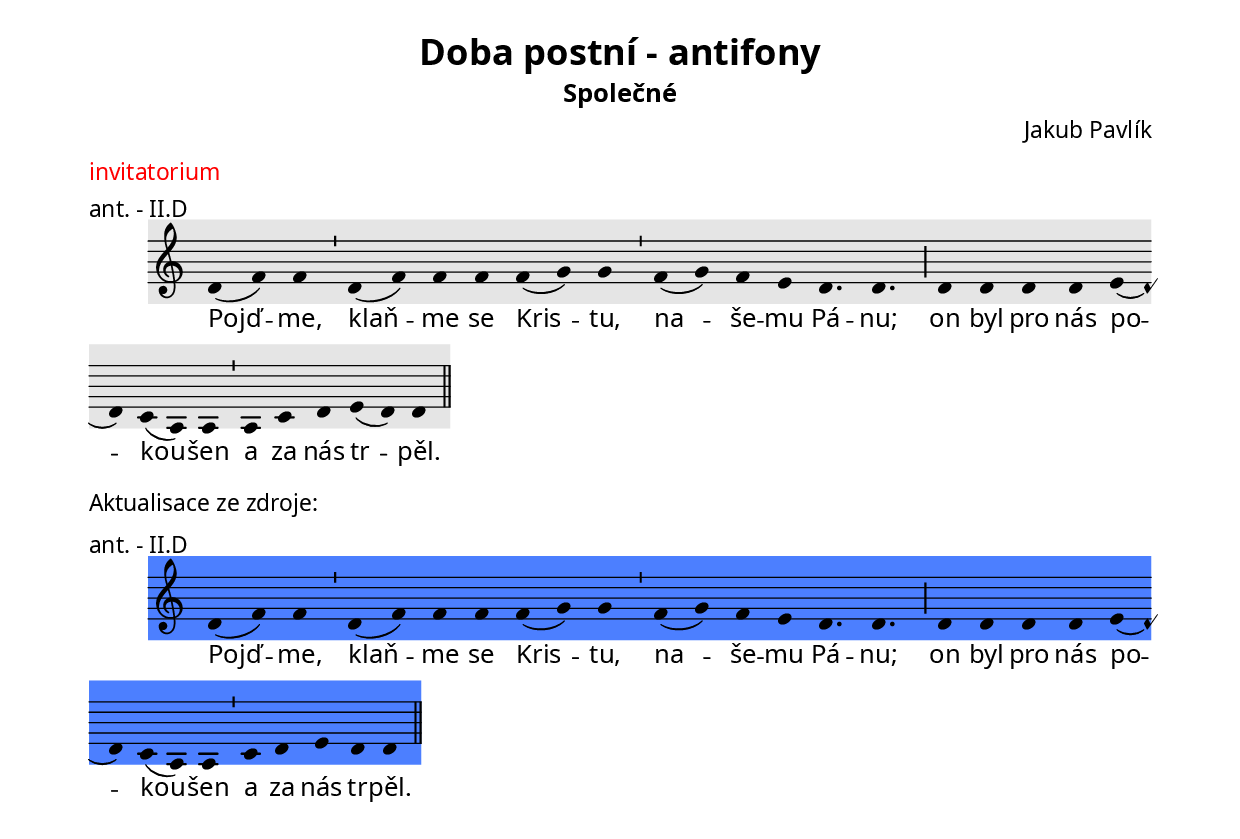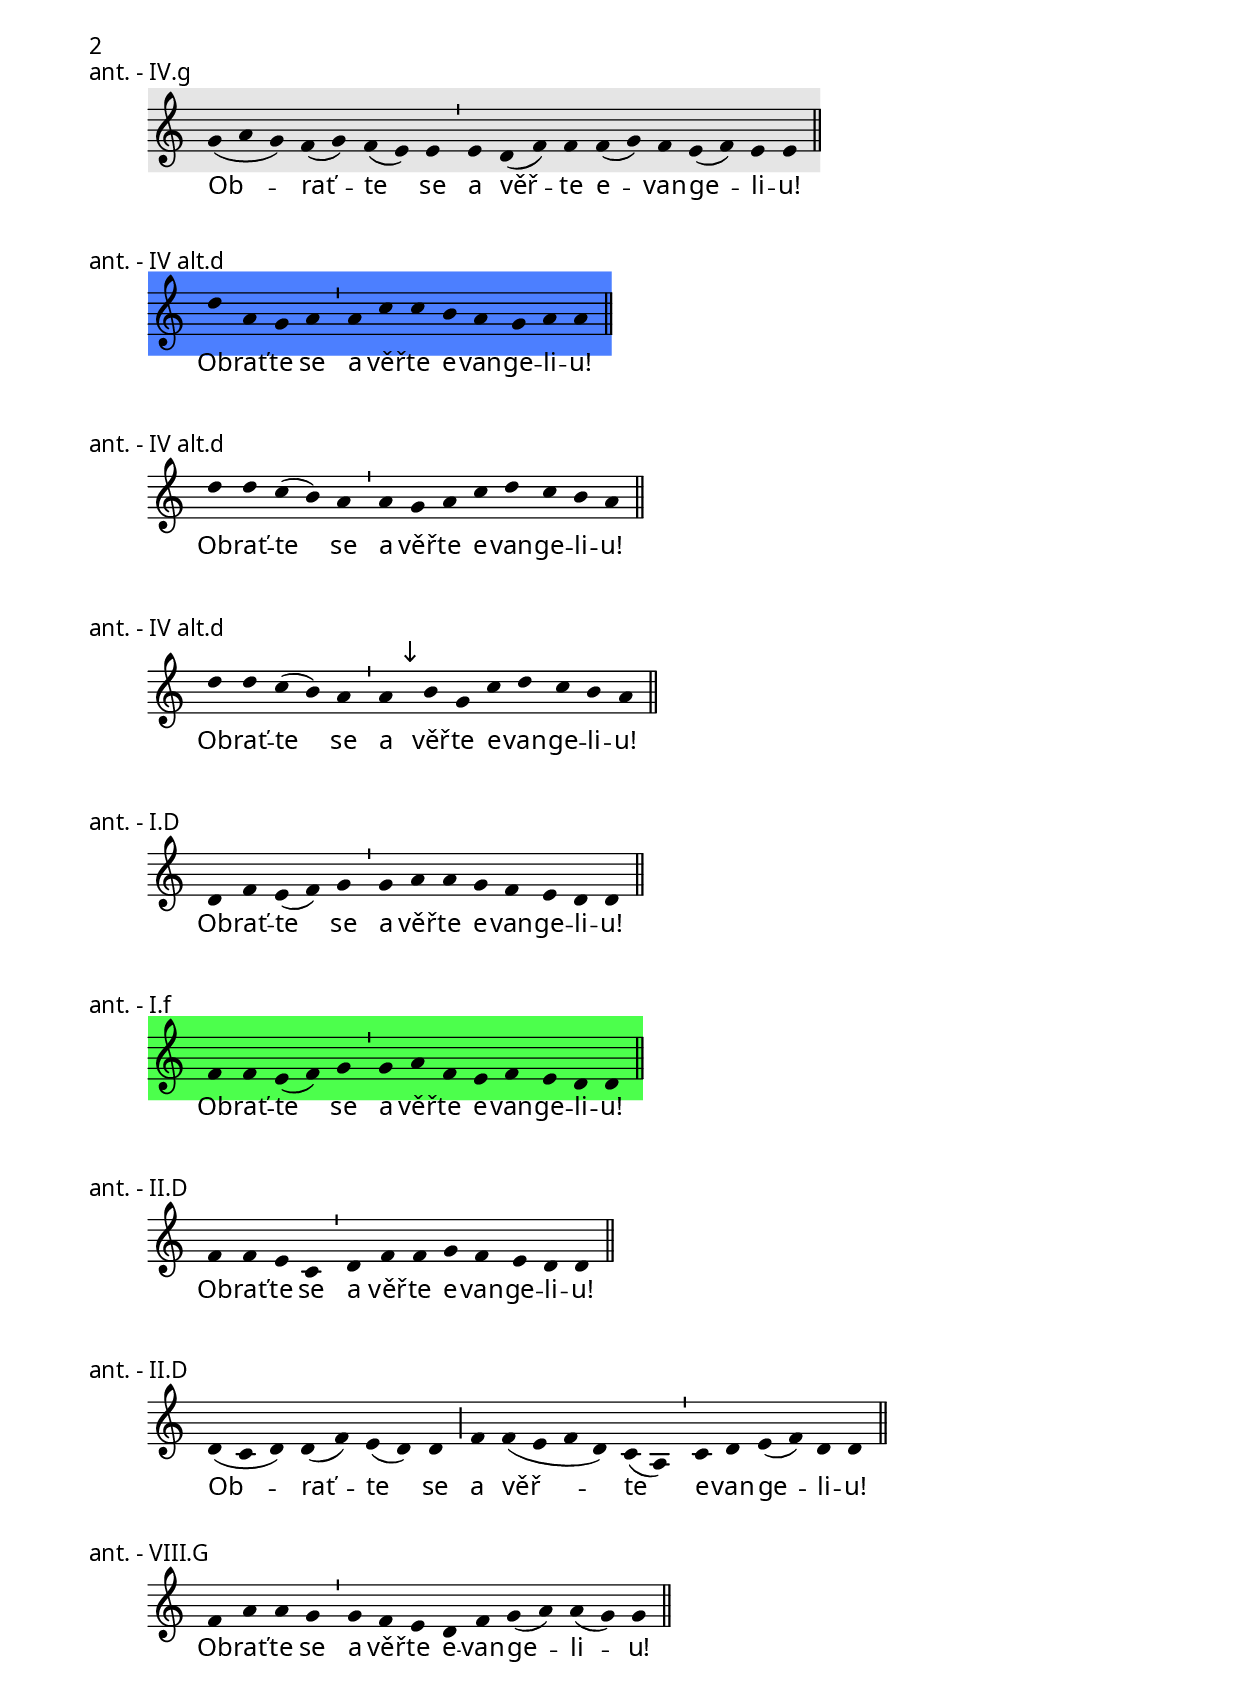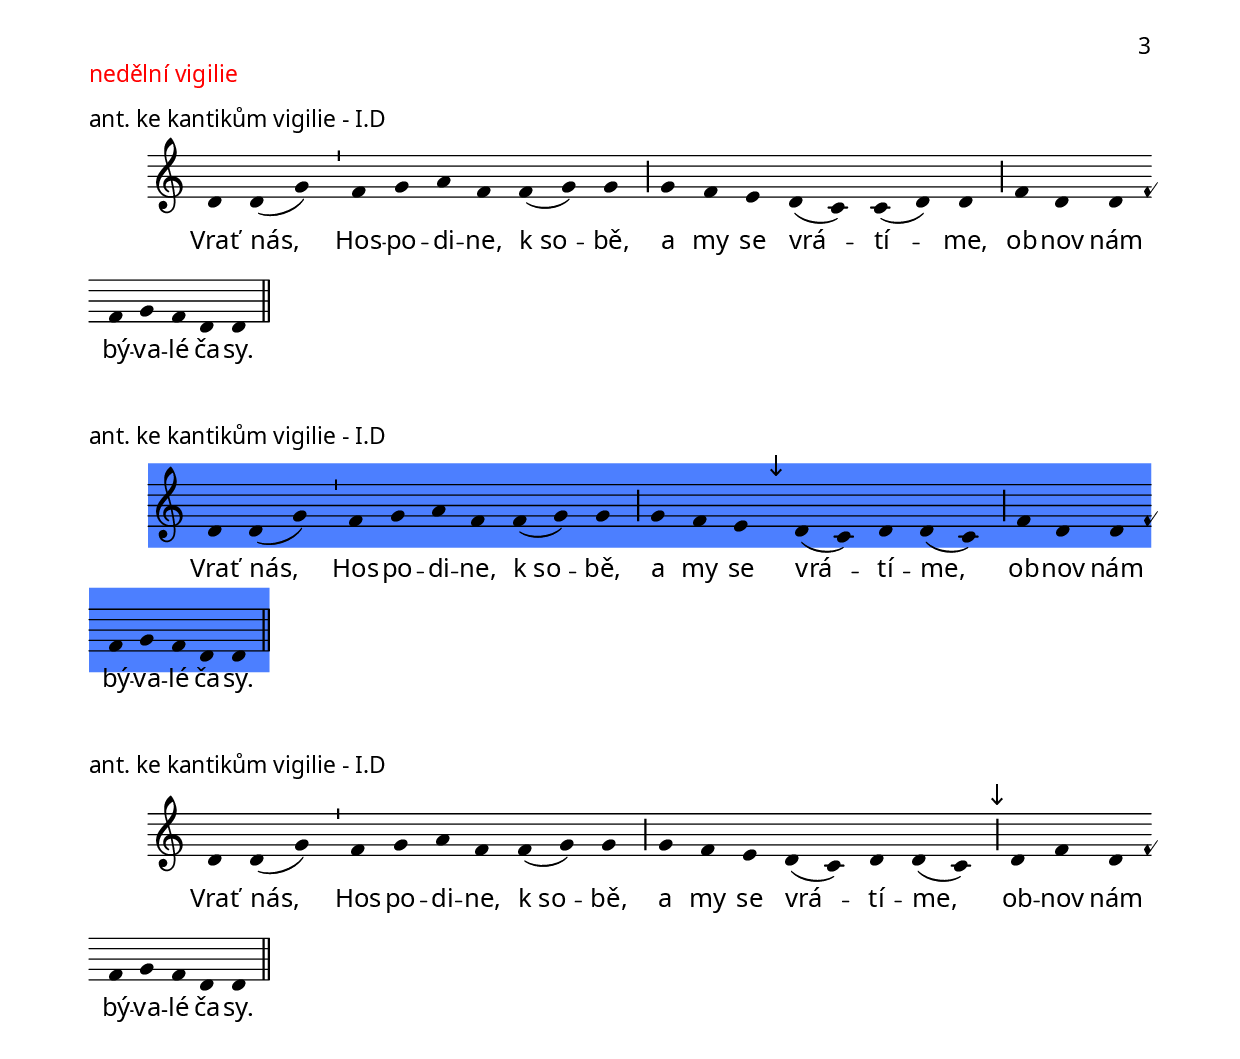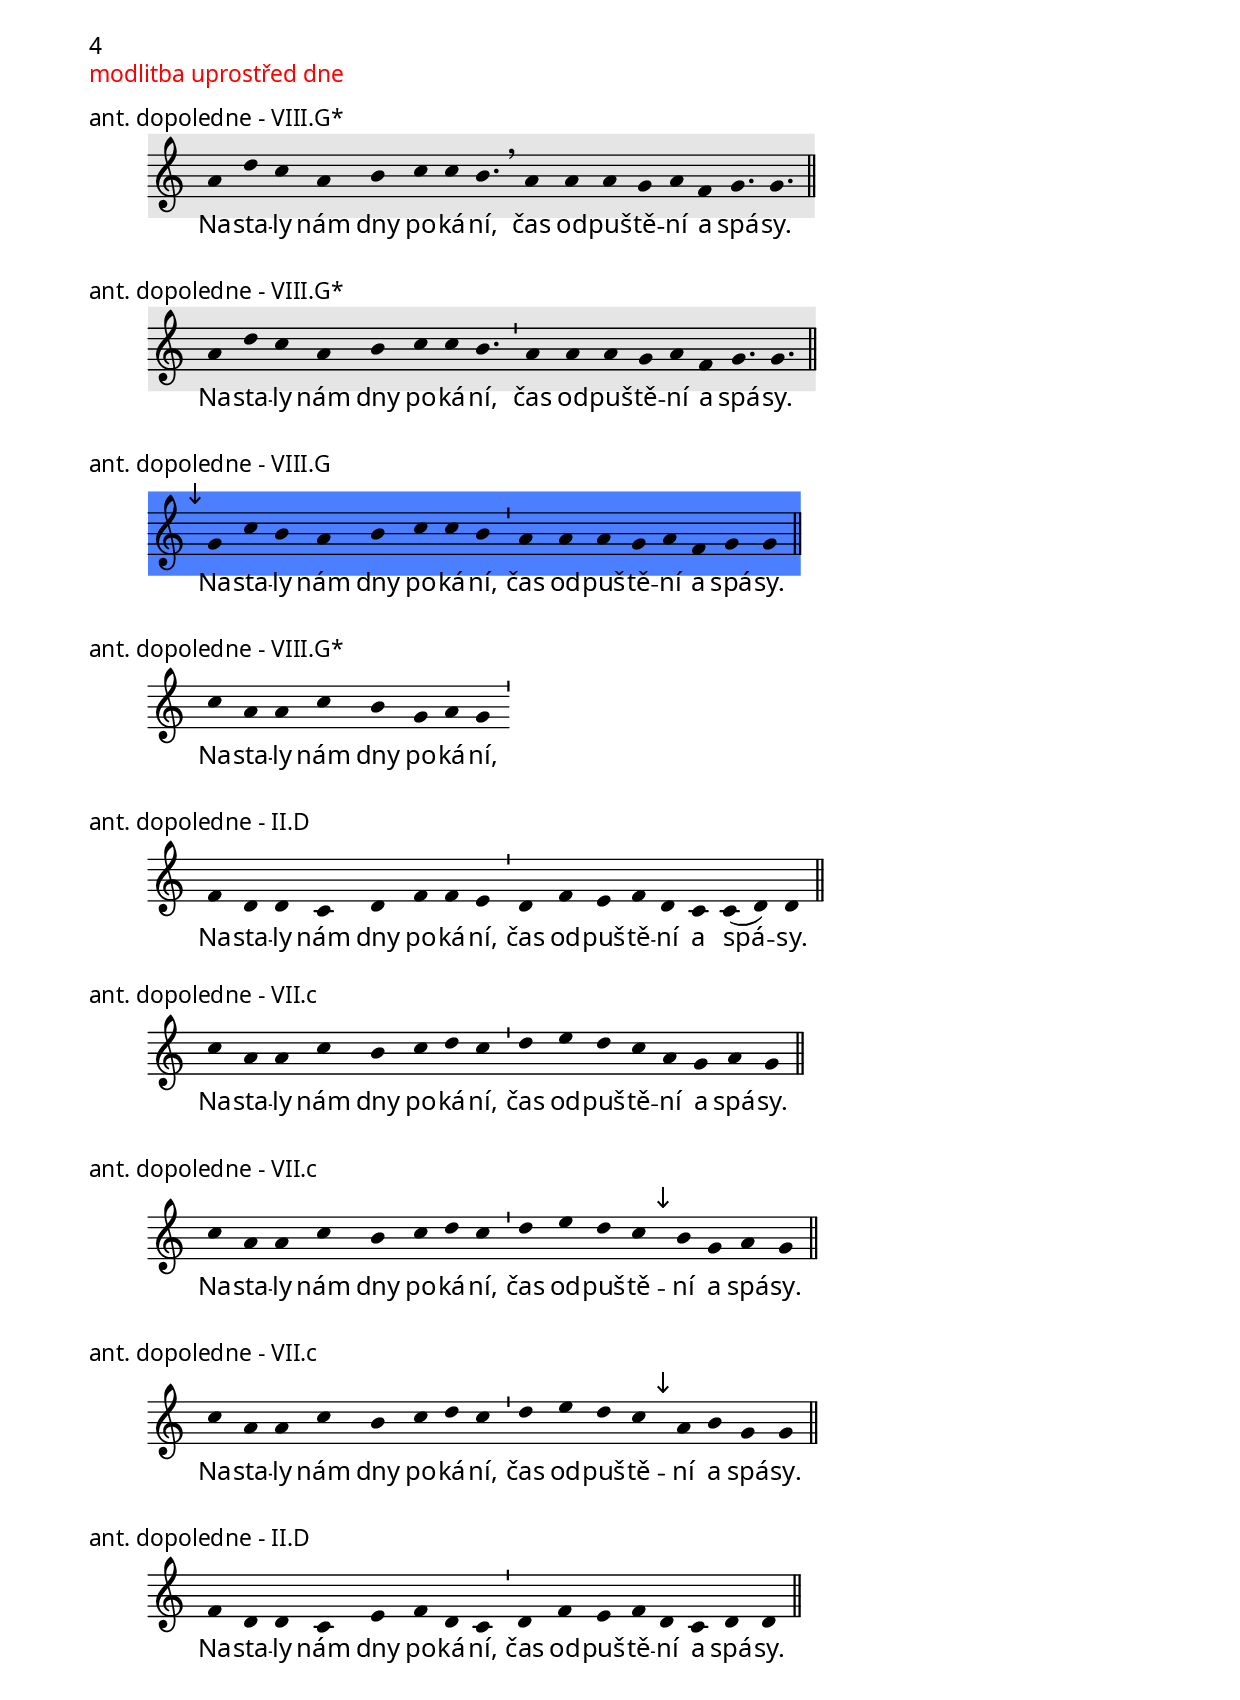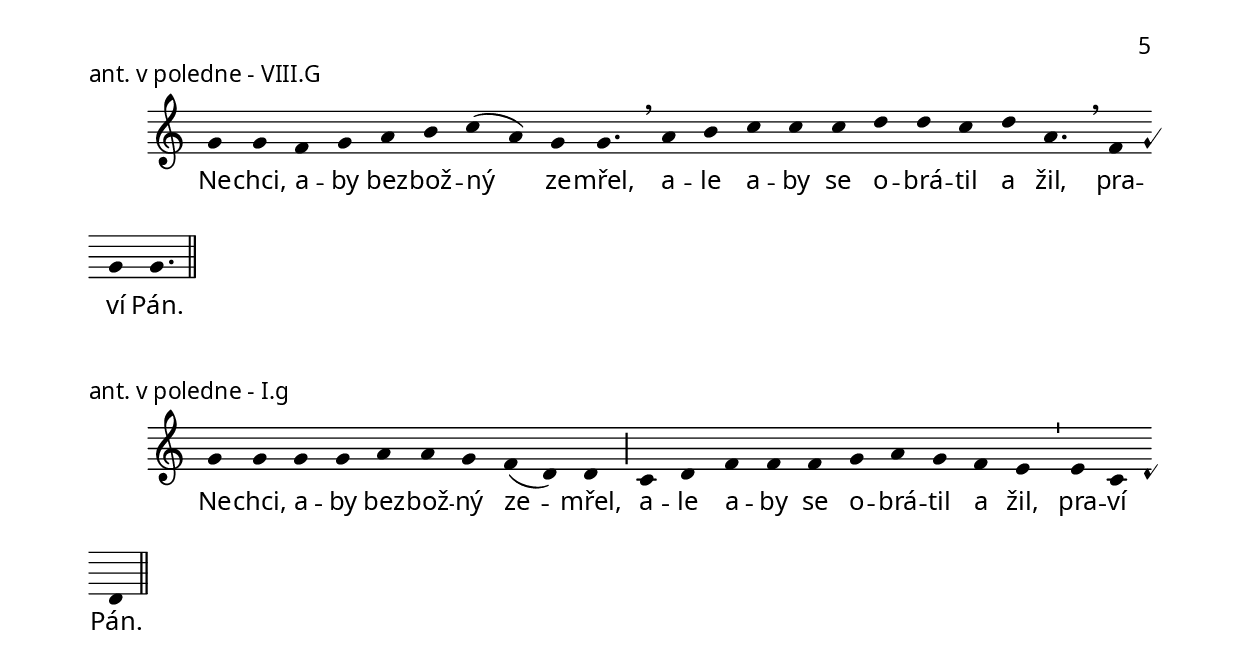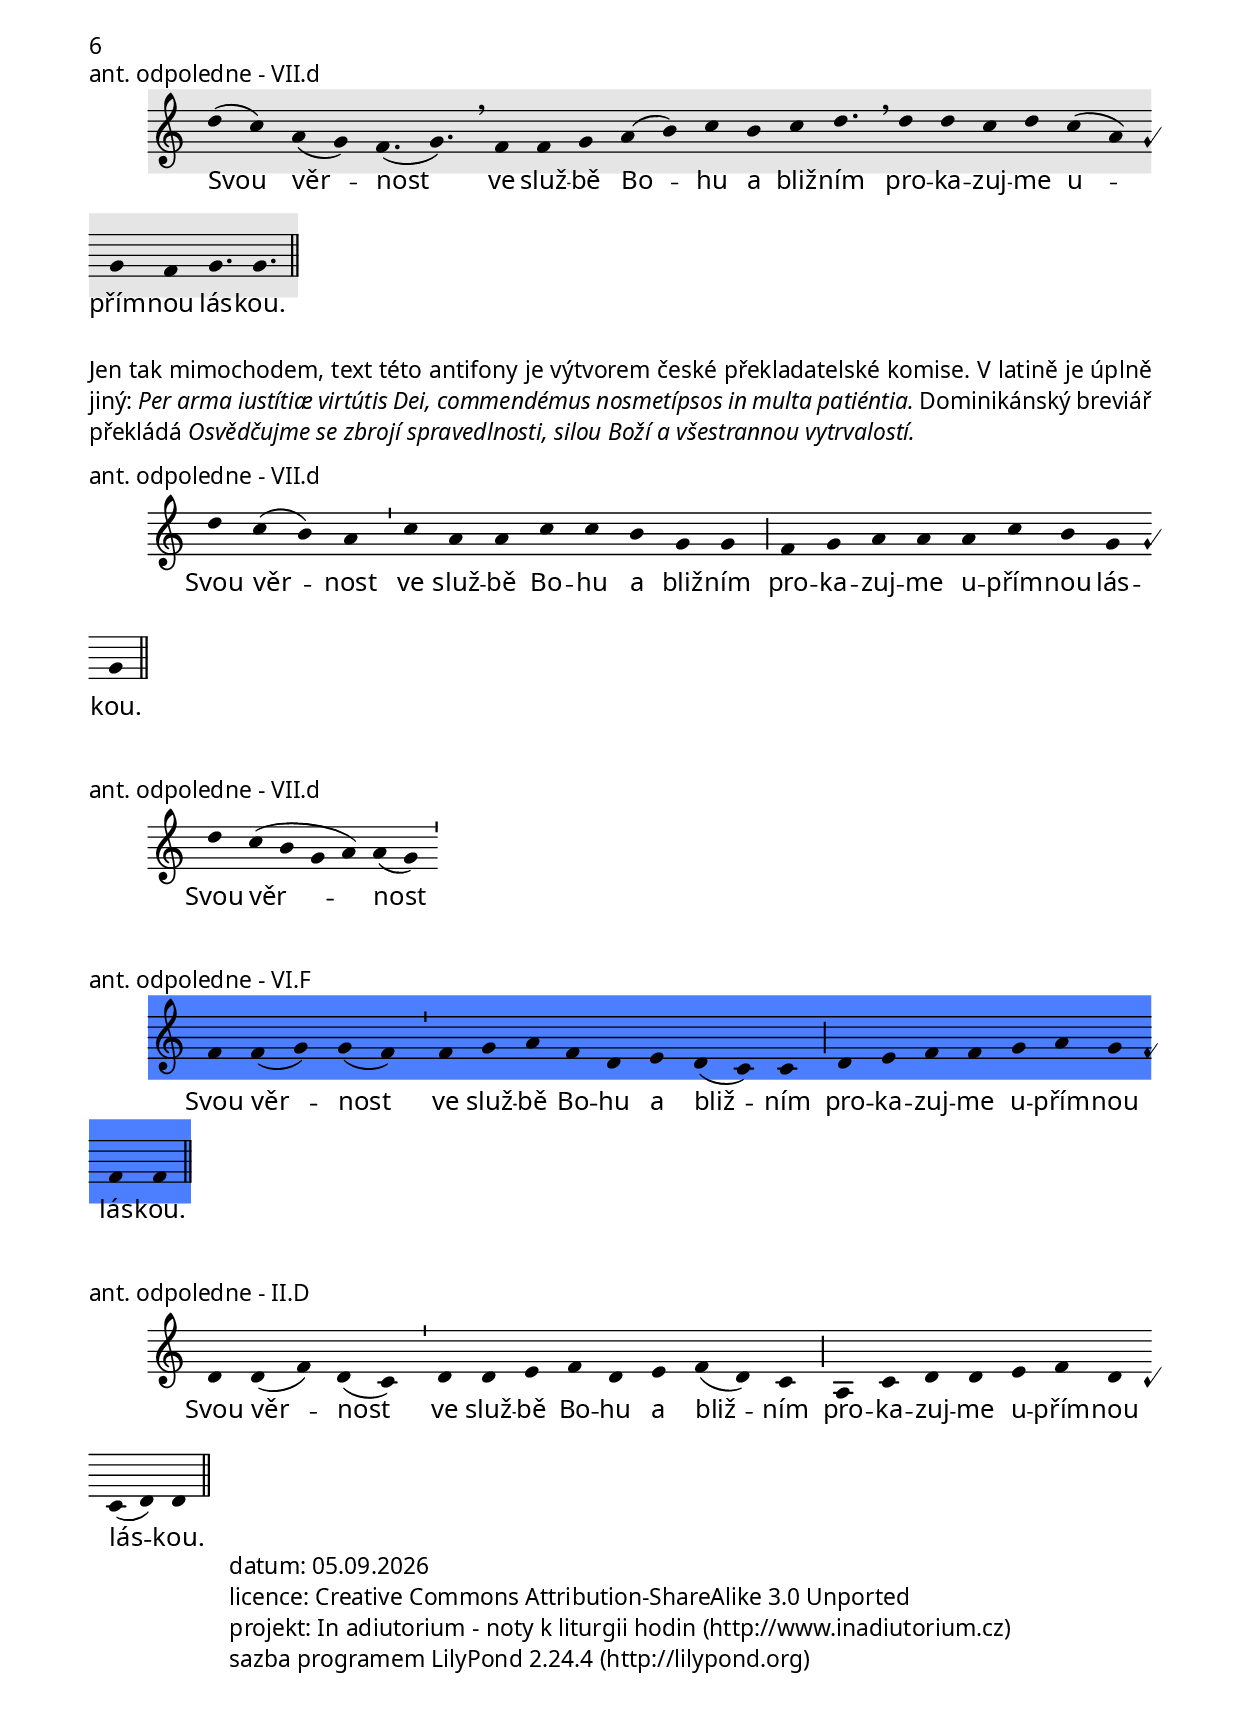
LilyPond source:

\version "2.14.2"

\header {
  title = "Doba postní - antifony"
  composer = "Jakub Pavlík"
}

\include "spolecne.ly"

\bookpart {
  \header {
    subtitle = "Společné"
  }

  \markup {\nadpisHodinka {"invitatorium"}}

  \score {
    \relative c' {
      \zvyraznovacSedy
      \choralniRezim
      d4( f) f \barMin
      d( f) f f f( g) g \barMin f( g) f e d4. d \barMaior
      d4 d d d e( d) c( a) a \barMin a c d e( d) d \barFinalis
    }
    \addlyrics {
      Pojď -- me,
      klaň -- me se Kris -- tu, na -- še -- mu Pá -- nu;
      on byl pro nás po -- kou -- šen a za nás tr -- pěl.
    }
    \header {
      quid = "ant."
      modus = "II"
      differentia = "D"
      psalmus = ""
      id = ""
      fons = "Z antifon pro Svatý týden."
      piece = \markup {\sestavTitulekBezZalmu}
    }
  }

  \markup{Aktualisace ze zdroje:}

  \score {
    \relative c' {
      \zvyraznovacModry
      \choralniRezim
      d4( f) f \barMin
      d( f) f f f( g) g \barMin f( g) f e d4. d \barMaior
      d4 d d d e( d) c( a) a \barMin c d e d d \barFinalis
    }
    \addlyrics {
      Pojď -- me,
      klaň -- me se Kris -- tu, na -- še -- mu Pá -- nu;
      on byl pro nás po -- kou -- šen a za nás tr -- pěl.
    }
    \header {
      quid = "ant."
      modus = "II"
      differentia = "D"
      psalmus = ""
      id = "invit"
      fial = "pust_svatytyden.ly#invit"
      piece = \markup {\sestavTitulekBezZalmu}
    }
  }

  \pageBreak

  \score {
    \relative c'' {
      \zvyraznovacSedy
      \choralniRezim
      g( a g) f( g) f( e) e \barMin
      e d( f) f f( g) f e( f) e e \barFinalis
    }
    \addlyrics {
      Ob -- rať -- te se
      a věř -- te e -- van -- ge -- li -- u!
    }
    \header {
      quid = "ant."
      modus = "IV"
      differentia = "g"
      psalmus = ""
      id = ""
      piece = \markup {\sestavTitulekBezZalmu}
    }
  }

  \score {
    \relative c'' {
      \zvyraznovacModry
      \choralniRezim
      d4 a g a \barMin
      a c c b a g a a \barFinalis
    }
    \addlyrics {
      Ob -- rať -- te se
      a věř -- te e -- van -- ge -- li -- u!
    }
    \header {
      quid = "ant."
      modus = "IV alt"
      differentia = "d"
      psalmus = ""
      id = ""
      piece = \markup {\sestavTitulekBezZalmu}
    }
  }

  \score {
    \relative c'' {
      \choralniRezim
      d4 d c( b) a \barMin
      a g a c d c b a \barFinalis
    }
    \addlyrics {
      Ob -- rať -- te se
      a věř -- te e -- van -- ge -- li -- u!
    }
    \header {
      quid = "ant."
      modus = "IV alt"
      differentia = "d"
      psalmus = ""
      id = "invit2"
      piece = \markup {\sestavTitulekBezZalmu}
    }
  }

  \score {
    \relative c'' {
      \choralniRezim
      d4 d c( b) a \barMin
      a \mark\sipka b g c d c b a \barFinalis
    }
    \addlyrics {
      Ob -- rať -- te se
      a věř -- te e -- van -- ge -- li -- u!
    }
    \header {
      quid = "ant."
      modus = "IV alt"
      differentia = "d"
      psalmus = ""
      id = "invit2"
      piece = \markup {\sestavTitulekBezZalmu}
    }
  }

  \score {
    \relative c' {
      \choralniRezim
      d4 f e( f) g \barMin
      g a a g f e d d \barFinalis
    }
    \addlyrics {
      Ob -- rať -- te se
      a věř -- te e -- van -- ge -- li -- u!
    }
    \header {
      quid = "ant."
      modus = "I"
      differentia = "D"
      psalmus = ""
      id = "invit2"
      piece = \markup {\sestavTitulekBezZalmu}
    }
  }

  \score {
    \relative c' {
      \zvyraznovacZeleny
      \choralniRezim
      f4 f e( f) g \barMin
      g a f e f e d d \barFinalis
    }
    \addlyrics {
      Ob -- rať -- te se
      a věř -- te e -- van -- ge -- li -- u!
    }
    \header {
      quid = "ant."
      modus = "I"
      differentia = "f"
      psalmus = ""
      id = "invit2"
      piece = \markup {\sestavTitulekBezZalmu}
    }
  }

  \score {
    \relative c' {
      \choralniRezim
      f4 f e c \barMin
      d f f g f e d d \barFinalis
    }
    \addlyrics {
      Ob -- rať -- te se
      a věř -- te e -- van -- ge -- li -- u!
    }
    \header {
      quid = "ant."
      modus = "II"
      differentia = "D"
      psalmus = ""
      id = "invit2"
      piece = \markup {\sestavTitulekBezZalmu}
    }
  }

  \score {
    \relative c' {
      \choralniRezim
      d4( c d) d( f) e( d) d \barMaior
      f f( e f d) c( a) \barMin
      c d e( f) d d \barFinalis
    }
    \addlyrics {
      Ob -- rať -- te se
      a věř -- te
      e -- van -- ge -- li -- u!
    }
    \header {
      quid = "ant."
      modus = "II"
      differentia = "D"
      psalmus = ""
      id = "invit2"
      piece = \markup {\sestavTitulekBezZalmu}
    }
  }

  \score {
    \relative c' {
      \choralniRezim
      f4 a a g \barMin
      g f e d f g( a) a( g) g \barFinalis
    }
    \addlyrics {
      Ob -- rať -- te se
      a věř -- te e -- van -- ge -- li -- u!
    }
    \header {
      quid = "ant."
      modus = "VIII"
      differentia = "G"
      psalmus = ""
      id = "invit2"
      piece = \markup {\sestavTitulekBezZalmu}
    }
  }

  \pageBreak

  \markup {\nadpisHodinka {"nedělní vigilie"}}

  \score {
    \relative c' {
      \choralniRezim
      d4 d( g) \barMin f g a f f( g) g \barMaior
      g f e d( c) c( d) d \barMaior
      f d d f g f d d \barFinalis
    }
    \addlyrics {
      Vrať nás, Hos -- po -- di -- ne, k_so -- bě,
      a my se vrá -- tí -- me,
      ob -- nov nám bý -- va -- lé ča -- sy.
    }
    \header {
      quid = "ant. ke kantikům vigilie"
      modus = "I"
      differentia = "D"
      psalmus = ""
      id = "mv-avig"
      piece = \markup {\sestavTitulekBezZalmu}
    }
  }

  \score {
    \relative c' {
      \zvyraznovacModry
      \choralniRezim
      d4 d( g) \barMin f g a f f( g) g \barMaior
      g f e \mark\sipka d( c) d d( c) \barMaior
      f d d f g f d d \barFinalis
    }
    \addlyrics {
      Vrať nás, Hos -- po -- di -- ne, k_so -- bě,
      a my se vrá -- tí -- me,
      ob -- nov nám bý -- va -- lé ča -- sy.
    }
    \header {
      quid = "ant. ke kantikům vigilie"
      modus = "I"
      differentia = "D"
      psalmus = ""
      id = "mv-avig"
      piece = \markup {\sestavTitulekBezZalmu}
    }
  }

  \score {
    \relative c' {
      \choralniRezim
      d4 d( g) \barMin f g a f f( g) g \barMaior
      g f e d( c) d d( c) \barMaior
      \mark\sipka d f d f g f d d \barFinalis
    }
    \addlyrics {
      Vrať nás, Hos -- po -- di -- ne, k_so -- bě,
      a my se vrá -- tí -- me,
      ob -- nov nám bý -- va -- lé ča -- sy.
    }
    \header {
      quid = "ant. ke kantikům vigilie"
      modus = "I"
      differentia = "D"
      psalmus = ""
      id = "mv-avig"
      piece = \markup {\sestavTitulekBezZalmu}
    }
  }

  \pageBreak

  \markup {\nadpisHodinka {"modlitba uprostřed dne"}}

  \score {
    \relative c'' {
      \zvyraznovacSedy
      \choralniRezim

      a4 d c a b c c b4. \breathe a4 a a g a f g4. g \bar "||"
    }
    \addlyrics {
      Na -- sta -- ly nám dny po -- ká -- ní, čas od -- puš -- tě -- ní a spá -- sy.
    }
    \header {
      quid = "ant. dopoledne"
      modus = "VIII"
      differentia = "G*"
      psalmus = ""
      id = ""
      piece = \markup {\sestavTitulekBezZalmu}
    }
  }

  \score {
    \relative c'' {
      \zvyraznovacSedy
      \choralniRezim

      a4 d c a b c c b4. \barMin
      a4 a a g a f g4. g \barFinalis
    }
    \addlyrics {
      Na -- sta -- ly nám dny po -- ká -- ní,
      čas od -- puš -- tě -- ní a spá -- sy.
    }
    \header {
      quid = "ant. dopoledne"
      modus = "VIII"
      differentia = "G*"
      psalmus = ""
      id = "tercie"
      piece = \markup {\sestavTitulekBezZalmu}
    }
  }

  \score {
    \relative c'' {
      \zvyraznovacModry
      \choralniRezim

      \mark\sipka g4 c b a b c c b \barMin
      a a a g a f g g \barFinalis
    }
    \addlyrics {
      Na -- sta -- ly nám dny po -- ká -- ní,
      čas od -- puš -- tě -- ní a spá -- sy.
    }
    \header {
      quid = "ant. dopoledne"
      modus = "VIII"
      differentia = "G"
      psalmus = ""
      id = "tercie"
      piece = \markup {\sestavTitulekBezZalmu}
    }
  }

  \score {
    \relative c'' {
      \choralniRezim

      c4 a a c b g a g \barMin

    }
    \addlyrics {
      Na -- sta -- ly nám dny po -- ká -- ní,
      čas od -- puš -- tě -- ní a spá -- sy.
    }
    \header {
      quid = "ant. dopoledne"
      modus = "VIII"
      differentia = "G*"
      psalmus = ""
      id = ""
      piece = \markup {\sestavTitulekBezZalmu}
    }
  }

  \score {
    \relative c' {
      \choralniRezim

      f4 d d c d f f e \barMin
      d f e f d c c( d) d \barFinalis
    }
    \addlyrics {
      Na -- sta -- ly nám dny po -- ká -- ní,
      čas od -- puš -- tě -- ní a spá -- sy.
    }
    \header {
      quid = "ant. dopoledne"
      modus = "II"
      differentia = "D"
      psalmus = ""
      id = ""
      piece = \markup {\sestavTitulekBezZalmu}
    }
  }

  \score {
    \relative c'' {
      \choralniRezim

      c4 a a c b c d c \barMin
      d e d c a g a g \barFinalis
    }
    \addlyrics {
      Na -- sta -- ly nám dny po -- ká -- ní,
      čas od -- puš -- tě -- ní a spá -- sy.
    }
    \header {
      quid = "ant. dopoledne"
      modus = "VII"
      differentia = "c"
      psalmus = ""
      id = ""
      piece = \markup {\sestavTitulekBezZalmu}
    }
  }

  \score {
    \relative c'' {
      \choralniRezim

      c4 a a c b c d c \barMin
      d e d c \mark\sipka b g a g \barFinalis
    }
    \addlyrics {
      Na -- sta -- ly nám dny po -- ká -- ní,
      čas od -- puš -- tě -- ní a spá -- sy.
    }
    \header {
      quid = "ant. dopoledne"
      modus = "VII"
      differentia = "c"
      psalmus = ""
      id = ""
      piece = \markup {\sestavTitulekBezZalmu}
    }
  }

  \score {
    \relative c'' {
      \choralniRezim

      c4 a a c b c d c \barMin
      d e d c \mark\sipka a b g g \barFinalis
    }
    \addlyrics {
      Na -- sta -- ly nám dny po -- ká -- ní,
      čas od -- puš -- tě -- ní a spá -- sy.
    }
    \header {
      quid = "ant. dopoledne"
      modus = "VII"
      differentia = "c"
      psalmus = ""
      id = ""
      piece = \markup {\sestavTitulekBezZalmu}
    }
  }

  \score {
    \relative c' {
      \choralniRezim

      f4 d d c e f d c \barMin
      d f e f d c d d \barFinalis
    }
    \addlyrics {
      Na -- sta -- ly nám dny po -- ká -- ní,
      čas od -- puš -- tě -- ní a spá -- sy.
    }
    \header {
      quid = "ant. dopoledne"
      modus = "II"
      differentia = "D"
      psalmus = ""
      id = ""
      piece = \markup {\sestavTitulekBezZalmu}
    }
  }

  \pageBreak

  \score {
    \relative c'' {
      \choralniRezim

      g4 g f g a b c( a) g g4. \breathe a4 b c c c d d c d a4. \breathe f4 g g4. \bar "||"
    }
    \addlyrics {
      Ne -- chci, a -- by bez -- bož -- ný ze -- mřel, a -- le a -- by se o -- brá -- til a žil, pra -- ví Pán.
    }
    \header {
      quid = "ant. v poledne"
      modus = "VIII"
      differentia = "G"
      psalmus = ""
      id = ""
      piece = \markup {\sestavTitulekBezZalmu}
    }
  }

  \score {
    \relative c'' {
      \choralniRezim

      g4 g g g a a g f( d) d \barMaior
      c d f f f g a g f e \barMin
      e c d \barFinalis
    }
    \addlyrics {
      Ne -- chci, a -- by bez -- bož -- ný ze -- mřel,
      a -- le a -- by se o -- brá -- til a žil,
      pra -- ví Pán.
    }
    \header {
      quid = "ant. v poledne"
      modus = "I"
      differentia = "g"
      psalmus = ""
      id = ""
      piece = \markup {\sestavTitulekBezZalmu}
    }
  }

  \pageBreak

  \score {
    \relative c'' {
      \zvyraznovacSedy
      \choralniRezim

      d4( c) a( g) f4.( g) \breathe f4 f g a( b) c b c d4. \breathe d4 d c d c( a) g f g4. g \bar "||"
    }
    \addlyrics {
      Svou věr -- nost ve služ -- bě Bo -- hu a bliž -- ním pro -- ka -- zuj -- me u -- přím -- nou lás -- kou.
    }
    \header {
      quid = "ant. odpoledne"
      modus = "VII"
      differentia = "d"
      psalmus = ""
      id = ""
      piece = \markup {\sestavTitulekBezZalmu}
    }
  }

  \markup\justify{
    Jen tak mimochodem, text této antifony je výtvorem
    české překladatelské komise. V latině je úplně jiný:
    \italic{Per arma iustítiæ virtútis Dei, commendémus nosmetípsos in multa patiéntia.}
    Dominikánský breviář překládá
    \italic{Osvědčujme se zbrojí spravedlnosti, silou Boží a všestrannou vytrvalostí.}
  }

  \score {
    \relative c'' {
      \choralniRezim

      d4 c( b) a \barMin
      c a a c c b g g \barMaior
      f g a a a c b g g \barFinalis
    }
    \addlyrics {
      Svou věr -- nost
      ve služ -- bě Bo -- hu a bliž -- ním
      pro -- ka -- zuj -- me u -- přím -- nou lás -- kou.
    }
    \header {
      quid = "ant. odpoledne"
      modus = "VII"
      differentia = "d"
      psalmus = ""
      id = ""
      piece = \markup {\sestavTitulekBezZalmu}
    }
  }

  \score {
    \relative c'' {
      \choralniRezim

      d4 c( b g a) a( g) \barMin
    }
    \addlyrics {
      Svou věr -- nost
      ve služ -- bě Bo -- hu a bliž -- ním
      pro -- ka -- zuj -- me u -- přím -- nou lás -- kou.
    }
    \header {
      quid = "ant. odpoledne"
      modus = "VII"
      differentia = "d"
      psalmus = ""
      id = ""
      piece = \markup {\sestavTitulekBezZalmu}
    }
  }

  \score {
    \relative c' {
      \zvyraznovacModry
      \choralniRezim

      f4 f( g) g( f) \barMin
      f g a f d e d( c) c \barMaior
      d e f f g a g f f \barFinalis
    }
    \addlyrics {
      Svou věr -- nost
      ve služ -- bě Bo -- hu a bliž -- ním
      pro -- ka -- zuj -- me u -- přím -- nou lás -- kou.
    }
    \header {
      quid = "ant. odpoledne"
      modus = "VI"
      differentia = "F"
      psalmus = ""
      id = ""
      piece = \markup {\sestavTitulekBezZalmu}
    }
  }

  \score {
    \relative c' {
      \choralniRezim

      d4 d( f) d( c) \barMin
      d d e f d e f( d) c \barMaior
      a c d d e f d c( d) d \barFinalis
    }
    \addlyrics {
      Svou věr -- nost
      ve služ -- bě Bo -- hu a bliž -- ním
      pro -- ka -- zuj -- me u -- přím -- nou lás -- kou.
    }
    \header {
      quid = "ant. odpoledne"
      modus = "II"
      differentia = "D"
      psalmus = ""
      id = ""
      piece = \markup {\sestavTitulekBezZalmu}
    }
  }

} % bookpart

